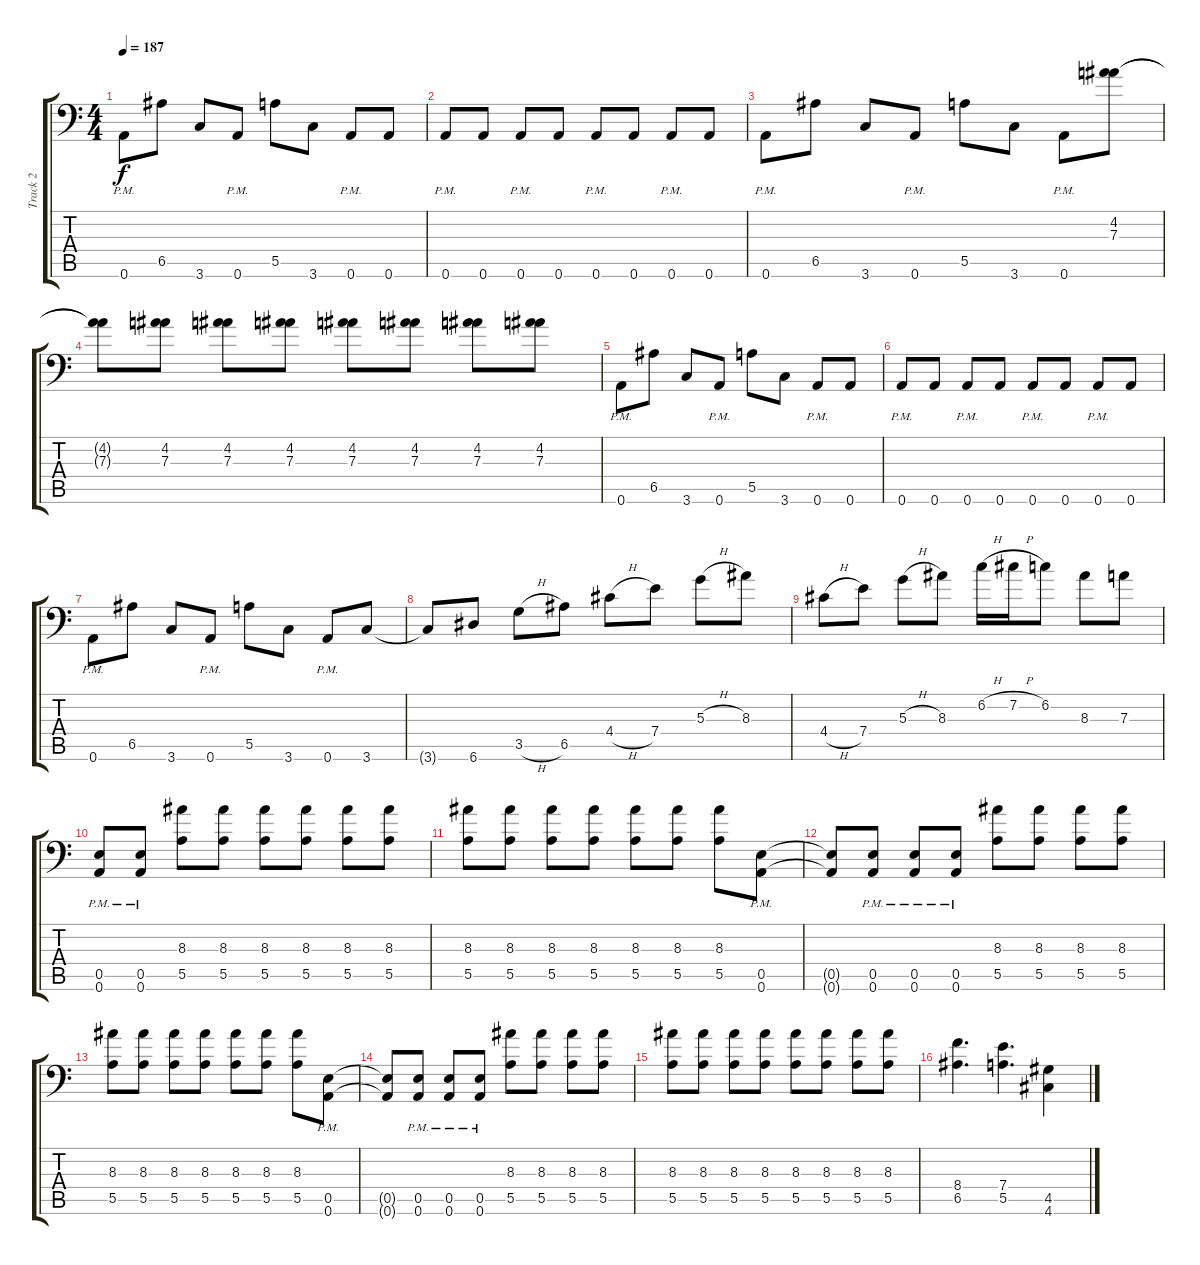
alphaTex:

\track ("Track 2" "Track 2") {instrument distortionguitar}
\staff {score tabs}
\tuning (B3 Gb3 D3 A2 E2 A1) {hide}
\ts (4 4)
\tempo 187
\clef f4
\ks c
0.6{pm}.8{dy f} 6.5.8 3.6.8 0.6{pm}.8 5.5.8 3.6.8 0.6{pm}.8 0.6.8 |
0.6{pm}.8 0.6.8 0.6{pm}.8 0.6.8 0.6{pm}.8 0.6.8 0.6{pm}.8 0.6.8 |
0.6{pm}.8 6.5.8 3.6.8 0.6{pm}.8 5.5.8 3.6.8 0.6{pm}.8 (4.2 7.3).8 |
(4.2{t} 7.3{t}).8 (4.2 7.3).8 (4.2 7.3).8 (4.2 7.3).8 (4.2 7.3).8 (4.2 7.3).8 (4.2 7.3).8 (4.2 7.3).8 |
0.6{pm}.8 6.5.8 3.6.8 0.6{pm}.8 5.5.8 3.6.8 0.6{pm}.8 0.6.8 |
0.6{pm}.8 0.6.8 0.6{pm}.8 0.6.8 0.6{pm}.8 0.6.8 0.6{pm}.8 0.6.8 |
0.6{pm}.8 6.5.8 3.6.8 0.6{pm}.8 5.5.8 3.6.8 0.6{pm}.8 3.6.8 |
3.6{t}.8 6.6.8 3.5{h}.8 6.5.8 4.4{h}.8 7.4.8 5.3{h}.8 8.3.8 |
4.4{h}.8 7.4.8 5.3{h}.8 8.3.8 6.2{h}.16 7.2{h}.16 6.2.8 8.3.8 7.3.8 |
(0.5{pm} 0.6{pm}).8 (0.5{pm} 0.6{pm}).8 (8.3 5.5).8 (8.3 5.5).8 (8.3 5.5).8 (8.3 5.5).8 (8.3 5.5).8 (8.3 5.5).8 |
(8.3 5.5).8 (8.3 5.5).8 (8.3 5.5).8 (8.3 5.5).8 (8.3 5.5).8 (8.3 5.5).8 (8.3 5.5).8 (0.5{pm} 0.6{pm}).8 |
(0.5{t} 0.6{t}).8 (0.5{pm} 0.6{pm}).8 (0.5{pm} 0.6{pm}).8 (0.5{pm} 0.6{pm}).8 (8.3 5.5).8 (8.3 5.5).8 (8.3 5.5).8 (8.3 5.5).8 |
(8.3 5.5).8 (8.3 5.5).8 (8.3 5.5).8 (8.3 5.5).8 (8.3 5.5).8 (8.3 5.5).8 (8.3 5.5).8 (0.5{pm} 0.6{pm}).8 |
(0.5{t} 0.6{t}).8 (0.5{pm} 0.6{pm}).8 (0.5{pm} 0.6{pm}).8 (0.5{pm} 0.6{pm}).8 (8.3 5.5).8 (8.3 5.5).8 (8.3 5.5).8 (8.3 5.5).8 |
(8.3 5.5).8 (8.3 5.5).8 (8.3 5.5).8 (8.3 5.5).8 (8.3 5.5).8 (8.3 5.5).8 (8.3 5.5).8 (8.3 5.5).8 |
(8.4 6.5).4{d} (7.4 5.5).4{d} (4.5 4.6).4
